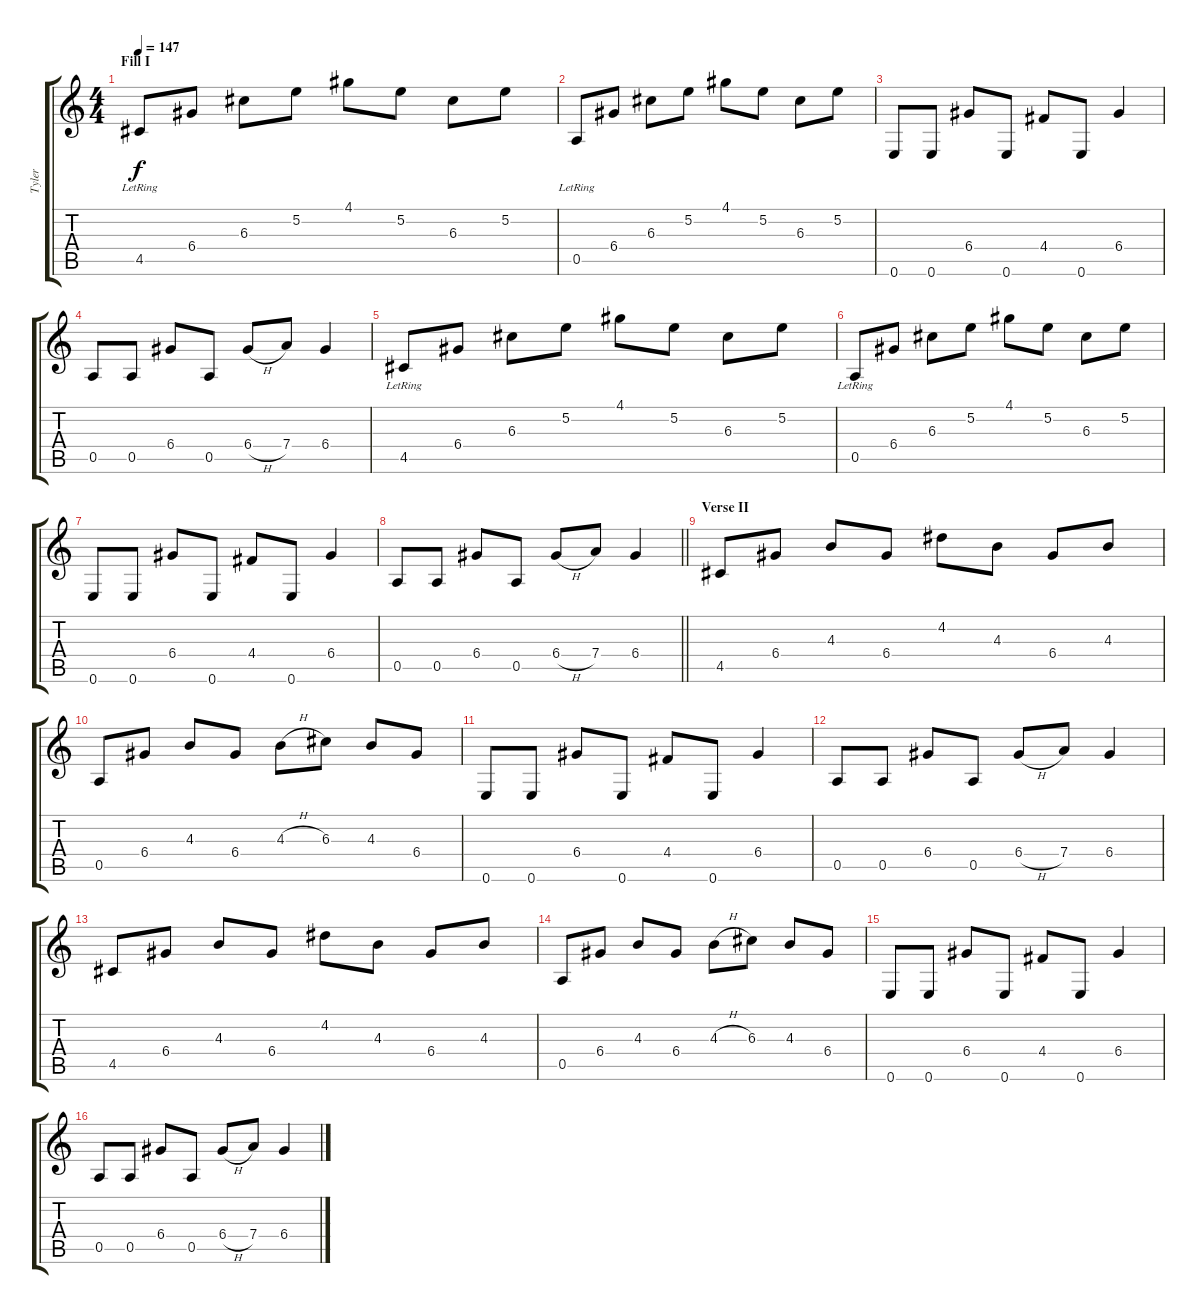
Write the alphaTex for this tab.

\track ("Tyler" "Tyler") {instrument distortionguitar}
\staff {score tabs}
\tuning (E4 B3 G3 D3 A2 E2) {hide}
\ts (4 4)
\section ("" "Fill I")
\tempo 147
\clef g2
\ks c
4.5{lr}.8{dy f} 6.4.8 6.3.8 5.2.8 4.1.8 5.2.8 6.3.8 5.2.8 |
0.5{lr}.8 6.4.8 6.3.8 5.2.8 4.1.8 5.2.8 6.3.8 5.2.8 |
0.6.8 0.6.8 6.4.8 0.6.8 4.4.8 0.6.8 6.4.4 |
0.5.8 0.5.8 6.4.8 0.5.8 6.4{h}.8 7.4.8 6.4.4 |
4.5{lr}.8 6.4.8 6.3.8 5.2.8 4.1.8 5.2.8 6.3.8 5.2.8 |
0.5{lr}.8 6.4.8 6.3.8 5.2.8 4.1.8 5.2.8 6.3.8 5.2.8 |
0.6.8 0.6.8 6.4.8 0.6.8 4.4.8 0.6.8 6.4.4 |
\barLineRight lightlight
0.5.8 0.5.8 6.4.8 0.5.8 6.4{h}.8 7.4.8 6.4.4 |
\section ("" "Verse II")
4.5.8 6.4.8 4.3.8 6.4.8 4.2.8 4.3.8 6.4.8 4.3.8 |
0.5.8 6.4.8 4.3.8 6.4.8 4.3{h}.8 6.3.8 4.3.8 6.4.8 |
0.6.8 0.6.8 6.4.8 0.6.8 4.4.8 0.6.8 6.4.4 |
0.5.8 0.5.8 6.4.8 0.5.8 6.4{h}.8 7.4.8 6.4.4 |
4.5.8 6.4.8 4.3.8 6.4.8 4.2.8 4.3.8 6.4.8 4.3.8 |
0.5.8 6.4.8 4.3.8 6.4.8 4.3{h}.8 6.3.8 4.3.8 6.4.8 |
0.6.8 0.6.8 6.4.8 0.6.8 4.4.8 0.6.8 6.4.4 |
0.5.8 0.5.8 6.4.8 0.5.8 6.4{h}.8 7.4.8 6.4.4
